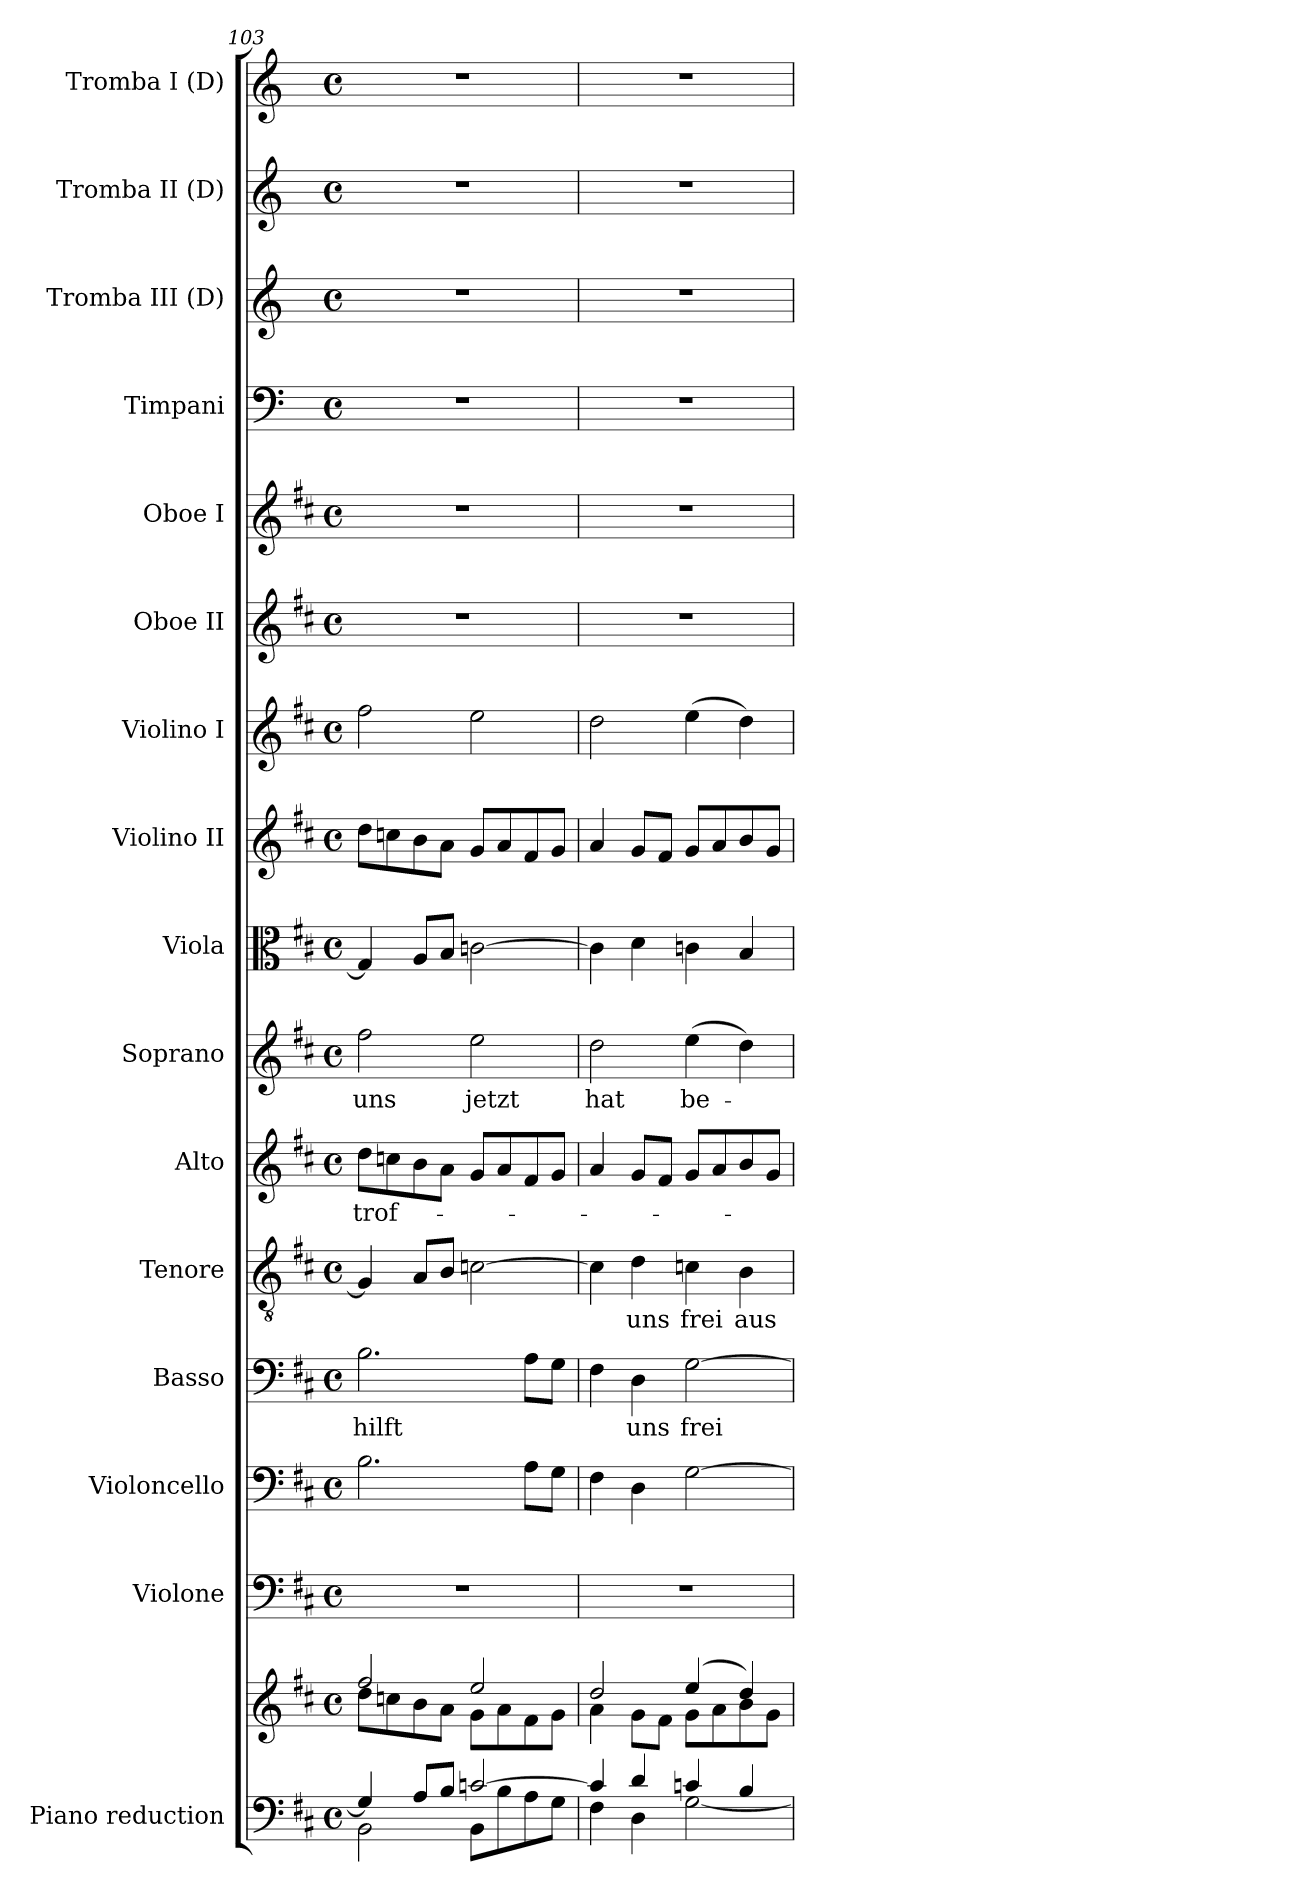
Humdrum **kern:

**kern	**kern	**kern	**kern	**kern	**text	**kern	**text	**kern	**text	**kern	**text	**kern	**kern	**kern	**kern	**kern	**kern	**kern	**kern	**kern
*part16	*part16	*part15	*part14	*part13	*part13	*part12	*part12	*part11	*part11	*part10	*part10	*part9	*part8	*part7	*part6	*part5	*part4	*part3	*part2	*part1
*staff17	*staff16	*staff15	*staff14	*staff13	*staff13	*staff12	*staff12	*staff11	*staff11	*staff10	*staff10	*staff9	*staff8	*staff7	*staff6	*staff5	*staff4	*staff3	*staff2	*staff1
*I"Piano reduction	*	*I"Violone	*I"Violoncello	*I"Basso	*	*I"Tenore	*	*I"Alto	*	*I"Soprano	*	*I"Viola	*I"Violino II	*I"Violino I	*I"Oboe II	*I"Oboe I	*I"Timpani	*I"Tromba III (D)	*I"Tromba II (D)	*I"Tromba I (D)
*I'Pno	*	*	*	*	*	*	*	*	*	*	*	*	*	*	*I'Ob	*I'Ob	*I'Timp	*	*	*
*clefF4	*clefG2	*clefF4	*clefF4	*clefF4	*	*clefGv2	*	*clefG2	*	*clefG2	*	*clefC3	*clefG2	*clefG2	*clefG2	*clefG2	*clefF4	*clefG2	*clefG2	*clefG2
*	*	*ITrd7c12	*	*	*	*	*	*	*	*	*	*	*	*	*	*	*	*ITrd-1c-2	*ITrd-1c-2	*ITrd-1c-2
*k[f#c#]	*k[f#c#]	*k[f#c#]	*k[f#c#]	*k[f#c#]	*	*k[f#c#]	*	*k[f#c#]	*	*k[f#c#]	*	*k[f#c#]	*k[f#c#]	*k[f#c#]	*k[f#c#]	*k[f#c#]	*k[]	*k[f#c#]	*k[f#c#]	*k[f#c#]
*M4/4	*M4/4	*M4/4	*M4/4	*M4/4	*	*M4/4	*	*M4/4	*	*M4/4	*	*M4/4	*M4/4	*M4/4	*M4/4	*M4/4	*M4/4	*M4/4	*M4/4	*M4/4
*met(c)	*met(c)	*met(c)	*met(c)	*met(c)	*	*met(c)	*	*met(c)	*	*met(c)	*	*met(c)	*met(c)	*met(c)	*met(c)	*met(c)	*met(c)	*met(c)	*met(c)	*met(c)
=103	=103	=103	=103	=103	=103	=103	=103	=103	=103	=103	=103	=103	=103	=103	=103	=103	=103	=103	=103	=103
*^	*^	*	*	*	*	*	*	*	*	*	*	*	*	*	*	*	*	*	*	*
!	!	!	!	!	!	!	!LO:LY:b	!	!	!	!LO:LY:b	!	!LO:LY:b	!	!	!	!	!	!	!	!	!
4G/]	2BB\	2ff#/	8dd\L	1r	2.B\	2.B\	hilft	4G/]	.	8dd\L	-trof-	2ff#\	uns	4G/]	8dd\L	2ff#\	1r	1r	1r	1r	1r	1r
.	.	.	8ccn\	.	.	.	.	.	.	8ccn\	.	.	.	.	8ccn\	.	.	.	.	.	.	.
8A/L	.	.	8b\	.	.	.	.	8A/L	.	8b\	.	.	.	8A/L	8b\	.	.	.	.	.	.	.
8B/J	.	.	8a\J	.	.	.	.	8B/J	.	8a\J	.	.	.	8B/J	8a\J	.	.	.	.	.	.	.
!	!	!	!	!	!	!	!	!	!	!	!	!	!LO:LY:b	!	!	!	!	!	!	!	!	!
[2cn/	8BB\L	2ee/	8g\L	.	.	.	.	[2cn\	.	8g/L	.	2ee\	jetzt	[2cn\	8g/L	2ee\	.	.	.	.	.	.
.	8B\	.	8a\	.	.	.	.	.	.	8a/	.	.	.	.	8a/	.	.	.	.	.	.	.
.	8A\	.	8f#\	.	8A\L	8A\L	.	.	.	8f#/	.	.	.	.	8f#/	.	.	.	.	.	.	.
.	8G\J	.	8g\J	.	8G\J	8G\J	.	.	.	8g/J	.	.	.	.	8g/J	.	.	.	.	.	.	.
!!LO:PB:g=z
=104	=104	=104	=104	=104	=104	=104	=104	=104	=104	=104	=104	=104	=104	=104	=104	=104	=104	=104	=104	=104	=104	=104
!	!	!	!	!	!	!	!	!	!	!	!	!	!LO:LY:b	!	!	!	!	!	!	!	!	!
4c/]	4F#\	2dd/	4a\	1r	4F#\	4F#\	.	4c\]	.	4a/	.	2dd\	hat	4c\]	4a/	2dd\	1r	1r	1r	1r	1r	1r
!	!	!	!	!	!	!	!LO:LY:b	!	!LO:LY:b	!	!	!	!	!	!	!	!	!	!	!	!	!
4d/	4D\	.	8g\L	.	4D\	4D\	uns	4d\	uns	8g/L	.	.	.	4d\	8g/L	.	.	.	.	.	.	.
.	.	.	8f#\J	.	.	.	.	.	.	8f#/J	.	.	.	.	8f#/J	.	.	.	.	.	.	.
!	!	!	!	!	!	!	!LO:LY:b	!	!LO:LY:b	!	!	!	!LO:LY:b	!	!	!	!	!	!	!	!	!
4cn/	[2G\	(4ee/	8g\L	.	[2G\	[2G\	frei	4cn\	frei	8g/L	.	(4ee\	be-	4cn\	8g/L	(4ee\	.	.	.	.	.	.
.	.	.	8a\	.	.	.	.	.	.	8a/	.	.	.	.	8a/	.	.	.	.	.	.	.
!	!	!	!	!	!	!	!	!	!LO:LY:b	!	!	!	!	!	!	!	!	!	!	!	!	!
4B/	.	4dd/)	8b\	.	.	.	.	4B\	aus	8b/	.	4dd\)	.	4B/	8b/	4dd\)	.	.	.	.	.	.
.	.	.	8g\J	.	.	.	.	.	.	8g/J	.	.	.	.	8g/J	.	.	.	.	.	.	.
*v	*v	*	*	*	*	*	*	*	*	*	*	*	*	*	*	*	*	*	*	*	*	*
*	*v	*v	*	*	*	*	*	*	*	*	*	*	*	*	*	*	*	*	*	*	*
=	=	=	=	=	=	=	=	=	=	=	=	=	=	=	=	=	=	=	=	=
*-	*-	*-	*-	*-	*-	*-	*-	*-	*-	*-	*-	*-	*-	*-	*-	*-	*-	*-	*-	*-
